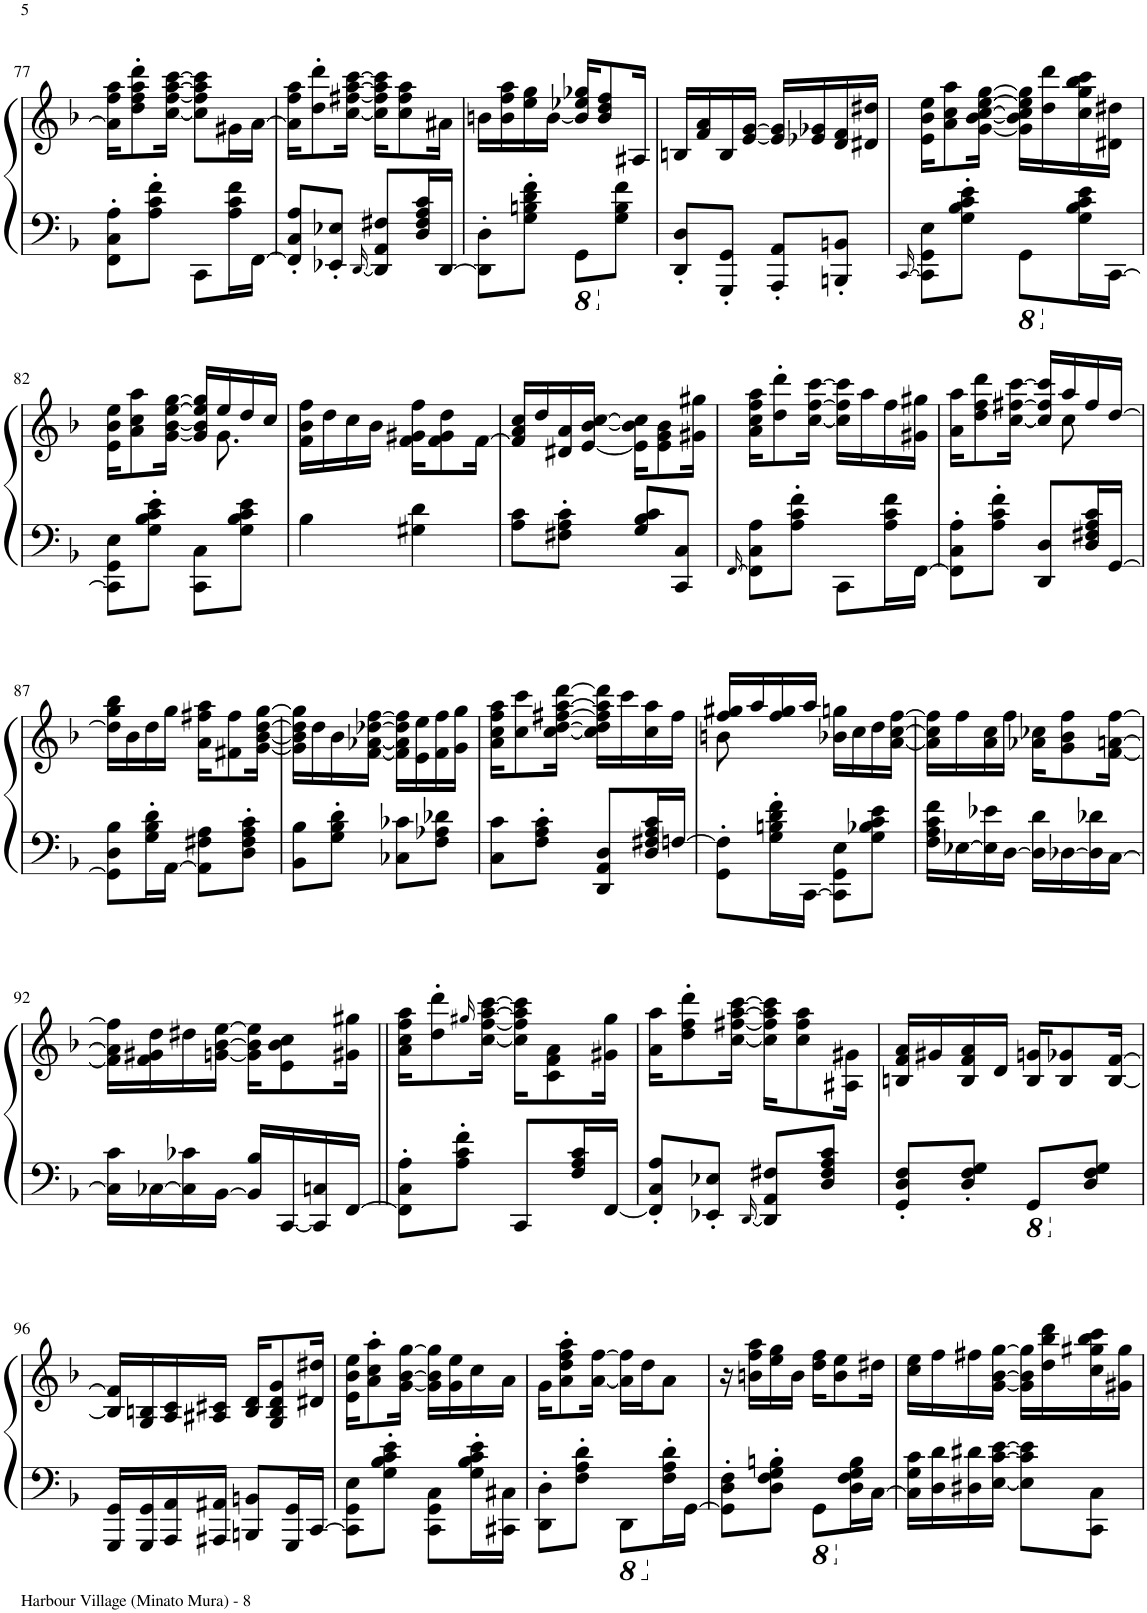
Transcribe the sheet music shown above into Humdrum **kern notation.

**kern	**kern
*part1	*part1
*staff2	*staff1
*I"Piano	*
*I'Pno.	*
!!LO:PB:g=z
*clefF4	*clefG2
*k[b-]	*k[b-]
*M2/4	*M2/4
=77	=77
8FF\' 8C\' 8A\'L	16a\] 16ff\ 16aa\KL
.	8dd\' 8ff\' 8aa\' 8ddd\'
8A\' 8c\' 8f\'J	.
.	[16cc\ [16ff\ [16aa\ [16ccc\Jk
8CC\L	8cc\] 8ff\] 8aa\] 8ccc\]L
16A\ 16c\ 16f\L	16g#X\L
[16FF\JJ	[16a\JJ
=78	=78
8FF/]' 8C/' 8A/'L	16a\] 16ff\ 16aa\KL
.	8dd\' 8ddd\'
8EE-X/' 8E-X/'J	.
.	[16cc\ [16ff#X\ [16aa\ [16ccc\Jk
[16qDD/	.
8DD/] 8AA/ 8F#X/L	16cc\] 16ff#\] 16aa\] 16ccc\]KL
.	8cc\ 8ff#\ 8aa\
16D/ 16F#/ 16A/ 16c/L	.
[16DD/JJ	16a#X\Jk
=79	=79
8DD\]' 8D\'L	16bn\LL
.	16b\ 16ff\ 16aa\
8G\' 8Bn\' 8d\' 8f\'J	16ee\ 16gg\
.	[<16b\JJ
*8ba	*
8GGG\L	16b/] 16ee-X/ 16gg-X/KL
.	8b/ 8dd/ 8ff/
*X8ba	*
8G\ 8B\ 8f\J	.
.	16A#X/Jk
=80	=80
8DD/' 8D/'L	16Bn/LL
.	16f/ 16a/
8GGG/' 8GG/'J	16B/
.	[16e/ [16g/JJ
8AAA/' 8AA/'L	16e/] 16g/]LL
.	16e-X/ 16g-X/
8BBBn/' 8BBn/'J	16d/ 16f/
.	16d#X/ 16dd#X/JJ
=81	=81
[16qCC/	.
8CC\] 8GG\ 8E\L	16e\ 16b-\ 16ee\KL
.	8a\ 8cc\ 8aa\
8G\' 8B-\' 8c\' 8e\'J	.
.	[16g\ [16b-\ [16cc\ [16ee\ [16gg\Jk
*8ba	*
8GGG\L	16g\] 16b-\] 16cc\] 16ee\] 16gg\]LL
.	16dd\ 16ddd\
*X8ba	*
16G\ 16B-\ 16c\ 16e\L	16cc\ 16gg\ 16bb-\ 16ccc\
[16CC\JJ	16d#X\ 16dd#X\JJ
!!LO:LB:g=z
=82	=82
*	*^
8CC\] 8GG\ 8E\L	16e\ 16b-\ 16ee\KL	16ryy
*	*v	*v
.	8a\ 8cc\ 8aa\
8G\' 8B-\' 8c\' 8e\'J	.
.	[16g\ [16b-\ [16ee\ [16gg\Jk
8CC\ 8C\L	16g/] 16b-/] 16ee/] 16gg/]LL
*	*^
.	16ee/	8.g\
8G\ 8B-\ 8c\ 8e\J	16dd/	.
.	16cc/JJ	.
*	*v	*v
=83	=83
4B-\	16f\ 16b-\ 16ff\LL
.	16dd\
.	16cc\
.	16b-\JJ
4G#X\ 4d\	16f\ 16g#X\ 16ff\KL
.	8f\ 8g#\ 8dd\
.	[16f\Jk
=84	=84
8A\ 8c\L	16f/] 16a/ 16cc/LL
.	16dd/
8F#X\' 8A\' 8c\'J	16d#X/ 16a/
.	[16e/ [16b-/ [16cc/JJ
8G/ 8B-/ 8c/L	16e\] 16b-\] 16cc\]KL
.	8e\ 8g\ 8b-\
8CC/ 8C/J	.
.	16g#X\ 16gg#X\Jk
=85	=85
[16qFF/	.
8FF\] 8C\ 8A\L	16a\ 16cc\ 16ff\ 16aa\KL
.	8dd\' 8ddd\'
8A\' 8c\' 8f\'J	.
.	[16cc\ [16ff\ [16ccc\Jk
8CC\L	16cc\] 16ff\] 16ccc\]LL
.	16aa\
16A\ 16c\ 16f\L	16ff\
[16FF\JJ	16g#X\ 16gg#X\JJ
=86	=86
*	*^
8FF\]' 8C\' 8A\'L	16a\ 16aa\KL	16ryy
*	*v	*v
.	8dd\ 8ff\ 8ddd\
8A\' 8c\' 8f\'J	.
.	[16cc\ [16ff#X\ [16ccc\Jk
8DD/ 8D/L	16cc/] 16ff#/] 16ccc/]LL
*	*^
.	16aa/	8cc\
16D/ 16F#X/ 16A/ 16c/L	16ff#/	.
[16GG/JJ	[16dd/JJ	16ryy
*	*v	*v
!!LO:LB:g=z
=87	=87
8GG\] 8D\ 8B-\L	16dd\] 16gg\ 16bb-\LL
.	16b-\
16G\' 16B-\' 16d\'L	16dd\
[16AA\JJ	16gg\JJ
8AA\] 8F#X\ 8A\L	16a\ 16ff#X\ 16aa\KL
.	8f#X\ 8ff#\
8D\' 8F#\' 8A\' 8c\'J	.
.	[16g\ [16b-\ [16dd\ [16gg\Jk
=88	=88
8BB-\ 8B-\L	16g\] 16b-\] 16dd\] 16gg\]LL
.	16dd\
8G\' 8B-\' 8d\'J	16b-\
.	[16f\ [16a-X\ [16dd-X\ [16ff\JJ
8C-X\ 8c-X\L	16f\] 16a-\] 16dd-\] 16ff\]LL
.	16e\ 16ee\
8F\ 8A-X\ 8d-X\J	16f\ 16ff\
.	16g\ 16gg\JJ
=89	=89
8C\ 8c\L	16a\ 16cc\ 16ff\ 16aa\KL
.	8cc\ 8ccc\
8F\' 8A\' 8c\'J	.
.	[16cc\ [16dd\ [16ff#X\ [16aa\ [16ddd\Jk
8DD/ 8AA/ 8D/L	16cc\] 16dd\] 16ff#\] 16aa\] 16ddd\]LL
.	16ccc\
16D/ 16F#X/ 16A/ 16c/L	16cc\ 16aa\
[16Fn/JJ	16ff#\JJ
=90	=90
*	*^
8GG\' 8F\]'L	16ff/ 16gg#X/LL	8bn\
.	16aa/	.
16G\' 16Bn\' 16d\' 16f\'L	16ff/ 16gg#/	4.ryy
[16CC\JJ	16aa/JJ	.
8CC\] 8GG\ 8E\L	16b-X\ 16ggn\LL	.
.	16cc\	.
8G\ 8B-X\ 8c\ 8e\J	16dd\	.
.	[16a\ [16cc\ [16ff\JJ	.
*	*v	*v
=91	=91
16F\ 16A\ 16c\ 16f\LL	16a\] 16cc\] 16ff\]LL
[16E-X\	16ff\
16E-\] 16e-X\	16a\ 16cc\
[16D\JJ	16ff\JJ
16D\] 16d\LL	16a-X\ 16cc-X\KL
[16D-X\	8g\ 8b-\ 8ff\
16D-\] 16d-X\	.
[16C\JJ	[16f\ [16an\ [16ff\Jk
!!LO:LB:g=z
=92	=92
16C\] 16c\LL	16f\] 16a\] 16ff\]LL
[16C-X\	16f\ 16g#X\ 16dd\
16C-\] 16c-X\	16dd#X\
[16BB-\JJ	[16gn\ [16b-\ [16ee\JJ
16BB-/] 16B-/LL	16g\] 16b-\] 16ee\]KL
[16CC/	8e\ 8b-\ 8cc\
16CC/] 16Cn/	.
[16FF/JJ	16g#X\ 16gg#X\Jk
=93||	=93||
8FF\]' 8C\' 8A\'L	16a\ 16cc\ 16ff\ 16aa\KL
.	8dd\' 8ddd\'
8A\' 8c\' 8f\'J	.
.	16qgg#X/
.	[16cc\ [16ff\ [16aa\ [16ccc\Jk
8CC/L	16cc\] 16ff\] 16aa\] 16ccc\]KL
.	8c\ 8f\ 8a\
16F/ 16A/ 16c/L	.
[16FF/JJ	16g#X\ 16gg#\Jk
=94	=94
8FF/]' 8C/' 8A/'L	16a\ 16aa\KL
.	8dd\' 8ff\' 8ddd\'
8EE-X/' 8E-X/'J	.
.	[16cc\ [16ff#X\ [16aa\ [16ccc\Jk
[16qDD/	.
8DD/] 8AA/ 8F#X/L	16cc\] 16ff#\] 16aa\] 16ccc\]KL
.	8cc\ 8ff#\ 8aa\
8D/ 8F#/ 8A/ 8c/J	.
.	16A#X\ 16g#X\Jk
=95	=95
8GG/' 8D/' 8F/'L	16Bn/ 16f/ 16a/LL
.	16g#X/
8D/' 8F/' 8G/'J	16B/ 16f/ 16a/
.	16d/JJ
*8ba	*
8GGG/L	16B/ 16gn/KL
.	8B/ 8g-X/
*X8ba	*
8D/ 8F/ 8G/J	.
.	[16B/ [16f/Jk
!!LO:LB:g=z
=96	=96
16GGG/ 16GG/LL	16B/] 16f/]LL
16GGG/ 16GG/	16G/ 16Bn/
16AAA/ 16AA/	16A/ 16c/
16AAA#X/ 16AA#X/JJ	16A#X/ 16c#X/JJ
8BBBn/ 8BBn/L	16B/ 16d/KL
.	8G/ 8B/ 8d/ 8g/
16GGG/ 16GG/L	.
[16CC/JJ	16d#X/ 16dd#X/Jk
=97	=97
8CC\] 8GG\ 8E\L	16e\ 16b-\ 16ee\KL
.	8a\' 8cc\' 8aa\'
8G\' 8B-\' 8c\' 8e\'J	.
.	[16g\ [16b-\ [16gg\Jk
8CC\ 8GG\ 8C\L	16g\] 16b-\] 16gg\]LL
.	16g\ 16ee\
16G\' 16B-\' 16c\' 16e\'L	16cc\
16CC#X\ 16C#X\JJ	16a\JJ
=98	=98
8DD\' 8D\'L	16g\KL
.	8a\' 8dd\' 8ff\' 8aa\'
8F\' 8A\' 8d\'J	.
.	[16a\ [16ff\Jk
*8ba	*
8DDD\L	16a\] 16ff\]LL
.	16dd\J
*X8ba	*
16F\' 16A\' 16d\'L	8a\J
[16GG\JJ	.
=99	=99
8GG\]' 8D\' 8F\'L	16r
.	16bn\ 16ff\ 16aa\LL
8D\' 8F\' 8G\' 8Bn\'J	16ee\ 16gg\
.	16b\JJ
*8ba	*
8GGG\L	16dd\ 16ff\KL
.	8b\ 8ee\
*X8ba	*
16D\ 16F\ 16G\ 16B\L	.
[16C\JJ	16dd#X\Jk
=100	=100
16C\] 16G\ 16c\LL	16cc\ 16ee\LL
16D\ 16d\	16ff\
16D#X\ 16d#X\	16ff#X\
[16E\ [16c\ [16e\JJ	[16g\ [16b-\ [16gg\JJ
8E\] 8c\] 8e\]L	16g\] 16b-\] 16gg\]LL
.	16dd\ 16bb-\ 16ddd\
8CC\ 8C\J	16cc\ 16gg#X\ 16bb-\ 16ccc\
.	16g#X\ 16gg#\JJ
=	=
*-	*-
